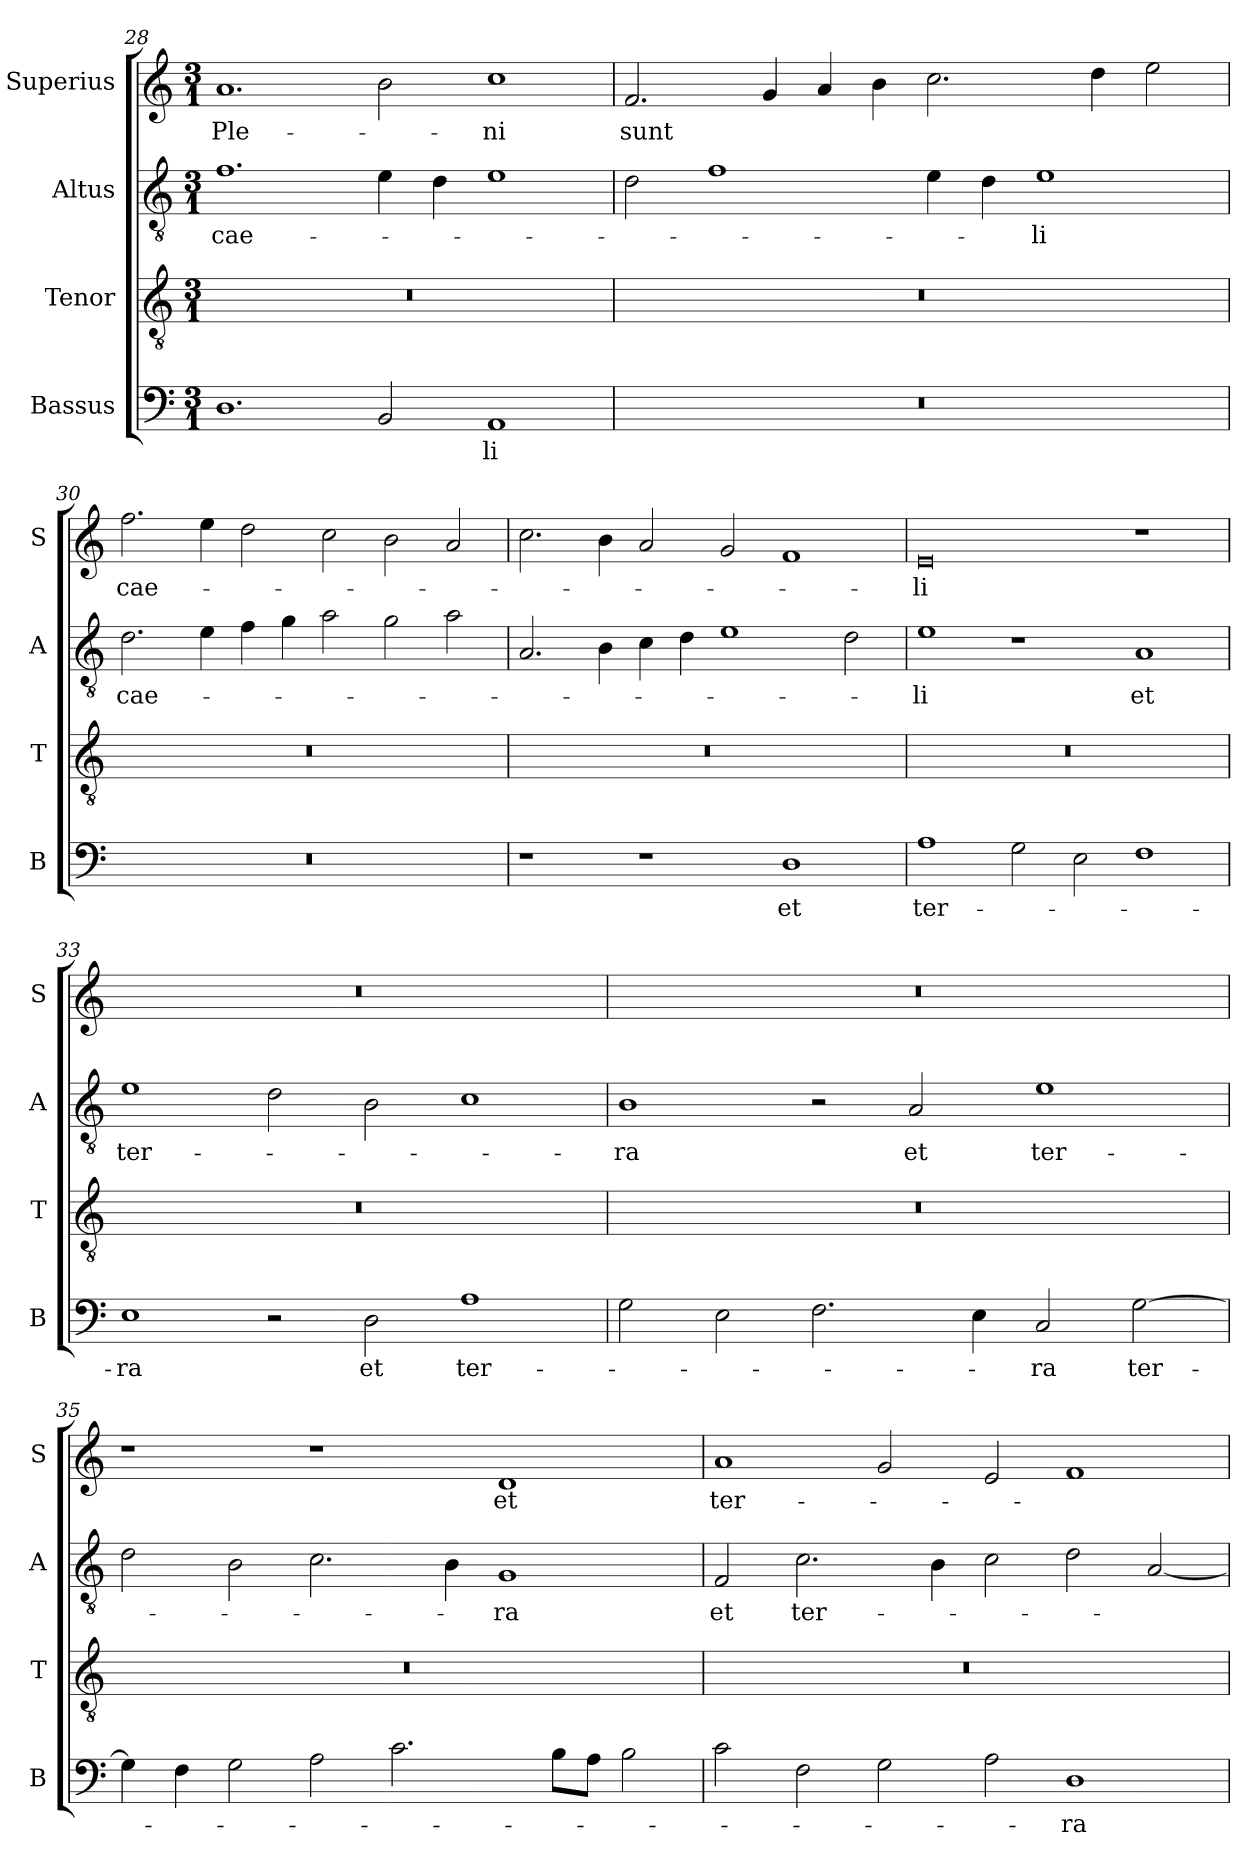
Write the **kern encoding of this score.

**kern	**text	**kern	**kern	**text	**kern	**text
*part4	*part4	*part3	*part2	*part2	*part1	*part1
*staff4	*staff4	*staff3	*staff2	*staff2	*staff1	*staff1
*I"Bassus	*	*I"Tenor	*I"Altus	*	*I"Superius	*
*I'B	*	*I'T	*I'A	*	*I'S	*
*clefF4	*	*clefGv2	*clefGv2	*	*clefG2	*
*k[]	*	*k[]	*k[]	*	*k[]	*
*M3/1	*	*M3/1	*M3/1	*	*M3/1	*
=28	=28	=28	=28	=28	=28	=28
1.D	.	0.r	1.f	cae-	1.a	Ple-
2BB/	.	.	4e\	.	2b\	.
.	.	.	4d\	.	.	.
1AA	-li	.	1e	.	1cc	-ni
!!LO:LB:g=z
=29	=29	=29	=29	=29	=29	=29
0.r	.	0.r	2d\	.	2.f/	sunt
.	.	.	1f	.	.	.
.	.	.	.	.	4g/	.
.	.	.	.	.	4a/	.
.	.	.	.	.	4b\	.
.	.	.	4e\	.	2.cc\	.
.	.	.	4d\	.	.	.
.	.	.	1e	-li	.	.
.	.	.	.	.	4dd\	.
.	.	.	.	.	2ee\	.
=30	=30	=30	=30	=30	=30	=30
0.r	.	0.r	2.d\	cae-	2.ff\	cae-
.	.	.	4e\	.	4ee\	.
.	.	.	4f\	.	2dd\	.
.	.	.	4g\	.	.	.
.	.	.	2a\	.	2cc\	.
.	.	.	2g\	.	2b\	.
.	.	.	2a\	.	2a/	.
=31	=31	=31	=31	=31	=31	=31
1r	.	0.r	2.A/	.	2.cc\	.
.	.	.	4B\	.	4b\	.
1r	.	.	4c\	.	2a/	.
.	.	.	4d\	.	.	.
.	.	.	1e	.	2g/	.
1D	et	.	.	.	1f	.
.	.	.	2d\	.	.	.
=32	=32	=32	=32	=32	=32	=32
1A	ter-	0.r	1e	-li	0e	-li
2G\	.	.	1r	.	.	.
2E\	.	.	.	.	.	.
1F	.	.	1A	et	1r	.
=33	=33	=33	=33	=33	=33	=33
1E	-ra	0.r	1e	ter-	0.r	.
2r	.	.	2d\	.	.	.
2D\	et	.	2B\	.	.	.
1A	ter-	.	1c	.	.	.
=34	=34	=34	=34	=34	=34	=34
2G\	.	0.r	1B	-ra	0.r	.
2E\	.	.	.	.	.	.
2.F\	.	.	2r	.	.	.
.	.	.	2A/	et	.	.
4E\	.	.	.	.	.	.
2C/	-ra	.	1e	ter-	.	.
[2G\	ter-	.	.	.	.	.
=35	=35	=35	=35	=35	=35	=35
4G\]	.	0.r	2d\	.	1r	.
4F\	.	.	.	.	.	.
2G\	.	.	2B\	.	.	.
2A\	.	.	2.c\	.	1r	.
2.c\	.	.	.	.	.	.
.	.	.	4B\	.	.	.
.	.	.	1G	-ra	1d	et
8B\L	.	.	.	.	.	.
8A\J	.	.	.	.	.	.
2B\	.	.	.	.	.	.
=36	=36	=36	=36	=36	=36	=36
2c\	.	0.r	2F/	et	1a	ter-
2F\	.	.	2.c\	ter-	.	.
2G\	.	.	.	.	2g/	.
.	.	.	4B\	.	.	.
2A\	.	.	2c\	.	2e/	.
1D	-ra	.	2d\	.	1f	.
.	.	.	[2A/	.	.	.
=	=	=	=	=	=	=
*-	*-	*-	*-	*-	*-	*-
